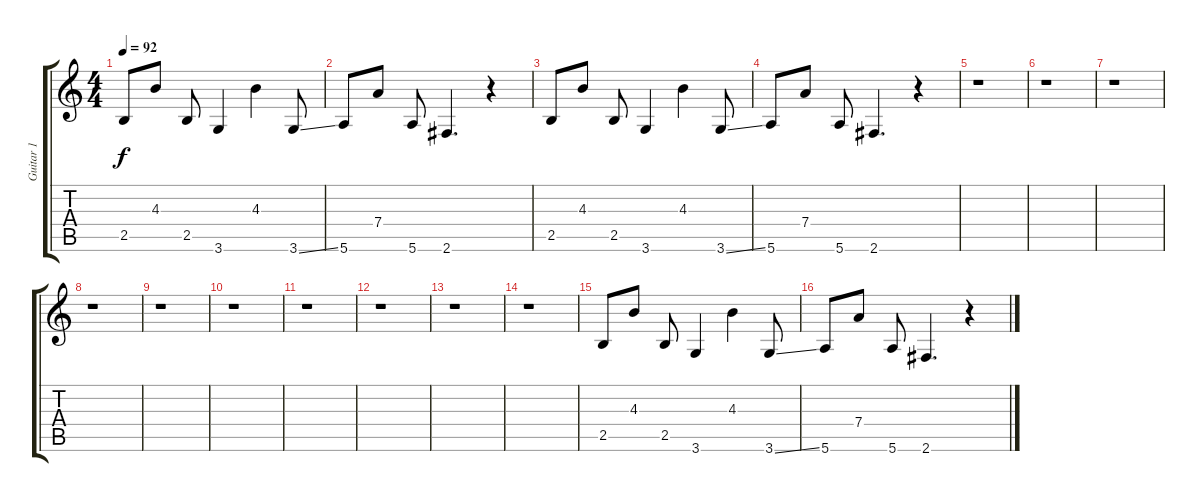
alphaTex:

\track ("Guitar 1" "Guitar 1") {instrument electricguitarclean}
\staff {score tabs}
\tuning (E4 B3 G3 D3 A2 E2) {hide}
\ts (4 4)
\tempo 92
\clef g2
\ks c
2.5.8{dy f} 4.3.8 2.5.8 3.6.4 4.3.4 3.6{ss}.8 |
5.6.8 7.4.8 5.6.8 2.6.4{d} r.4 |
2.5.8 4.3.8 2.5.8 3.6.4 4.3.4 3.6{ss}.8 |
5.6.8 7.4.8 5.6.8 2.6.4{d} r.4 |
r.1 |
r.1 |
r.1 |
r.1 |
r.1 |
r.1 |
r.1 |
r.1 |
r.1 |
r.1 |
2.5.8 4.3.8 2.5.8 3.6.4 4.3.4 3.6{ss}.8 |
5.6.8 7.4.8 5.6.8 2.6.4{d} r.4
